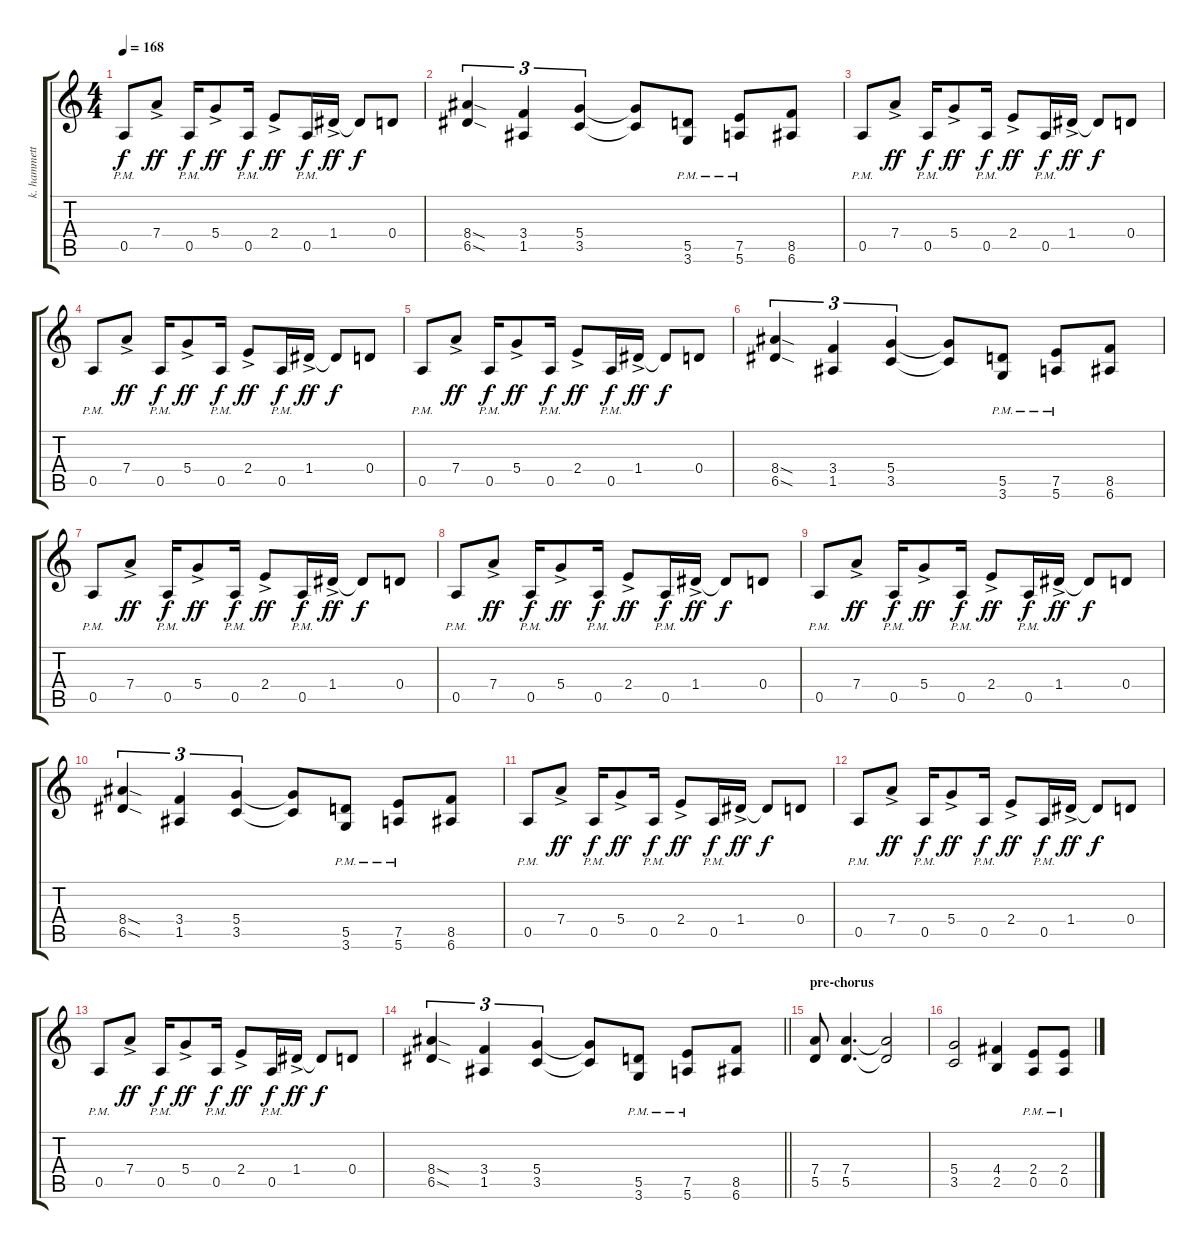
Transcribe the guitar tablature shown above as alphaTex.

\track ("k. hammett - rhythm guitar" "k. hammett") {instrument distortionguitar}
\staff {score tabs}
\tuning (E4 B3 G3 D3 A2 E2) {hide}
\ts (4 4)
\tempo 168
\clef g2
\ks c
0.5{pm}.8{dy f} 7.4{ac}.8{dy ff} 0.5{pm}.16{dy f} 5.4{ac}.8{dy ff} 0.5{pm}.16{dy f} 2.4{ac}.8{dy ff} 0.5{pm}.16{dy f} 1.4{ac}.16{dy ff} 1.4{t}.8{dy f} 0.4.8 |
(8.4{sod} 6.5{sod}).4{tu (3 2)} (3.4 1.5).4{tu (3 2)} (5.4 3.5).4{tu (3 2)} (5.4{t} 3.5{t}).8 (5.5{pm} 3.6{pm}).8 (7.5{pm} 5.6{pm}).8 (8.5 6.6).8 |
0.5{pm}.8 7.4{ac}.8{dy ff} 0.5{pm}.16{dy f} 5.4{ac}.8{dy ff} 0.5{pm}.16{dy f} 2.4{ac}.8{dy ff} 0.5{pm}.16{dy f} 1.4{ac}.16{dy ff} 1.4{t}.8{dy f} 0.4.8 |
0.5{pm}.8 7.4{ac}.8{dy ff} 0.5{pm}.16{dy f} 5.4{ac}.8{dy ff} 0.5{pm}.16{dy f} 2.4{ac}.8{dy ff} 0.5{pm}.16{dy f} 1.4{ac}.16{dy ff} 1.4{t}.8{dy f} 0.4.8 |
0.5{pm}.8 7.4{ac}.8{dy ff} 0.5{pm}.16{dy f} 5.4{ac}.8{dy ff} 0.5{pm}.16{dy f} 2.4{ac}.8{dy ff} 0.5{pm}.16{dy f} 1.4{ac}.16{dy ff} 1.4{t}.8{dy f} 0.4.8 |
(8.4{sod} 6.5{sod}).4{tu (3 2)} (3.4 1.5).4{tu (3 2)} (5.4 3.5).4{tu (3 2)} (5.4{t} 3.5{t}).8 (5.5{pm} 3.6{pm}).8 (7.5{pm} 5.6{pm}).8 (8.5 6.6).8 |
0.5{pm}.8 7.4{ac}.8{dy ff} 0.5{pm}.16{dy f} 5.4{ac}.8{dy ff} 0.5{pm}.16{dy f} 2.4{ac}.8{dy ff} 0.5{pm}.16{dy f} 1.4{ac}.16{dy ff} 1.4{t}.8{dy f} 0.4.8 |
0.5{pm}.8 7.4{ac}.8{dy ff} 0.5{pm}.16{dy f} 5.4{ac}.8{dy ff} 0.5{pm}.16{dy f} 2.4{ac}.8{dy ff} 0.5{pm}.16{dy f} 1.4{ac}.16{dy ff} 1.4{t}.8{dy f} 0.4.8 |
0.5{pm}.8 7.4{ac}.8{dy ff} 0.5{pm}.16{dy f} 5.4{ac}.8{dy ff} 0.5{pm}.16{dy f} 2.4{ac}.8{dy ff} 0.5{pm}.16{dy f} 1.4{ac}.16{dy ff} 1.4{t}.8{dy f} 0.4.8 |
(8.4{sod} 6.5{sod}).4{tu (3 2)} (3.4 1.5).4{tu (3 2)} (5.4 3.5).4{tu (3 2)} (5.4{t} 3.5{t}).8 (5.5{pm} 3.6{pm}).8 (7.5{pm} 5.6{pm}).8 (8.5 6.6).8 |
0.5{pm}.8 7.4{ac}.8{dy ff} 0.5{pm}.16{dy f} 5.4{ac}.8{dy ff} 0.5{pm}.16{dy f} 2.4{ac}.8{dy ff} 0.5{pm}.16{dy f} 1.4{ac}.16{dy ff} 1.4{t}.8{dy f} 0.4.8 |
0.5{pm}.8 7.4{ac}.8{dy ff} 0.5{pm}.16{dy f} 5.4{ac}.8{dy ff} 0.5{pm}.16{dy f} 2.4{ac}.8{dy ff} 0.5{pm}.16{dy f} 1.4{ac}.16{dy ff} 1.4{t}.8{dy f} 0.4.8 |
0.5{pm}.8 7.4{ac}.8{dy ff} 0.5{pm}.16{dy f} 5.4{ac}.8{dy ff} 0.5{pm}.16{dy f} 2.4{ac}.8{dy ff} 0.5{pm}.16{dy f} 1.4{ac}.16{dy ff} 1.4{t}.8{dy f} 0.4.8 |
\barLineRight lightlight
(8.4{sod} 6.5{sod}).4{tu (3 2)} (3.4 1.5).4{tu (3 2)} (5.4 3.5).4{tu (3 2)} (5.4{t} 3.5{t}).8 (5.5{pm} 3.6{pm}).8 (7.5{pm} 5.6{pm}).8 (8.5 6.6).8 |
\section ("" "pre-chorus")
(7.4 5.5).8 (7.4 5.5).4{d} (7.4{t} 5.5{t}).2 |
(5.4 3.5).2 (4.4 2.5).4 (2.4{pm} 0.5{pm}).8 (2.4{pm} 0.5{pm}).8
